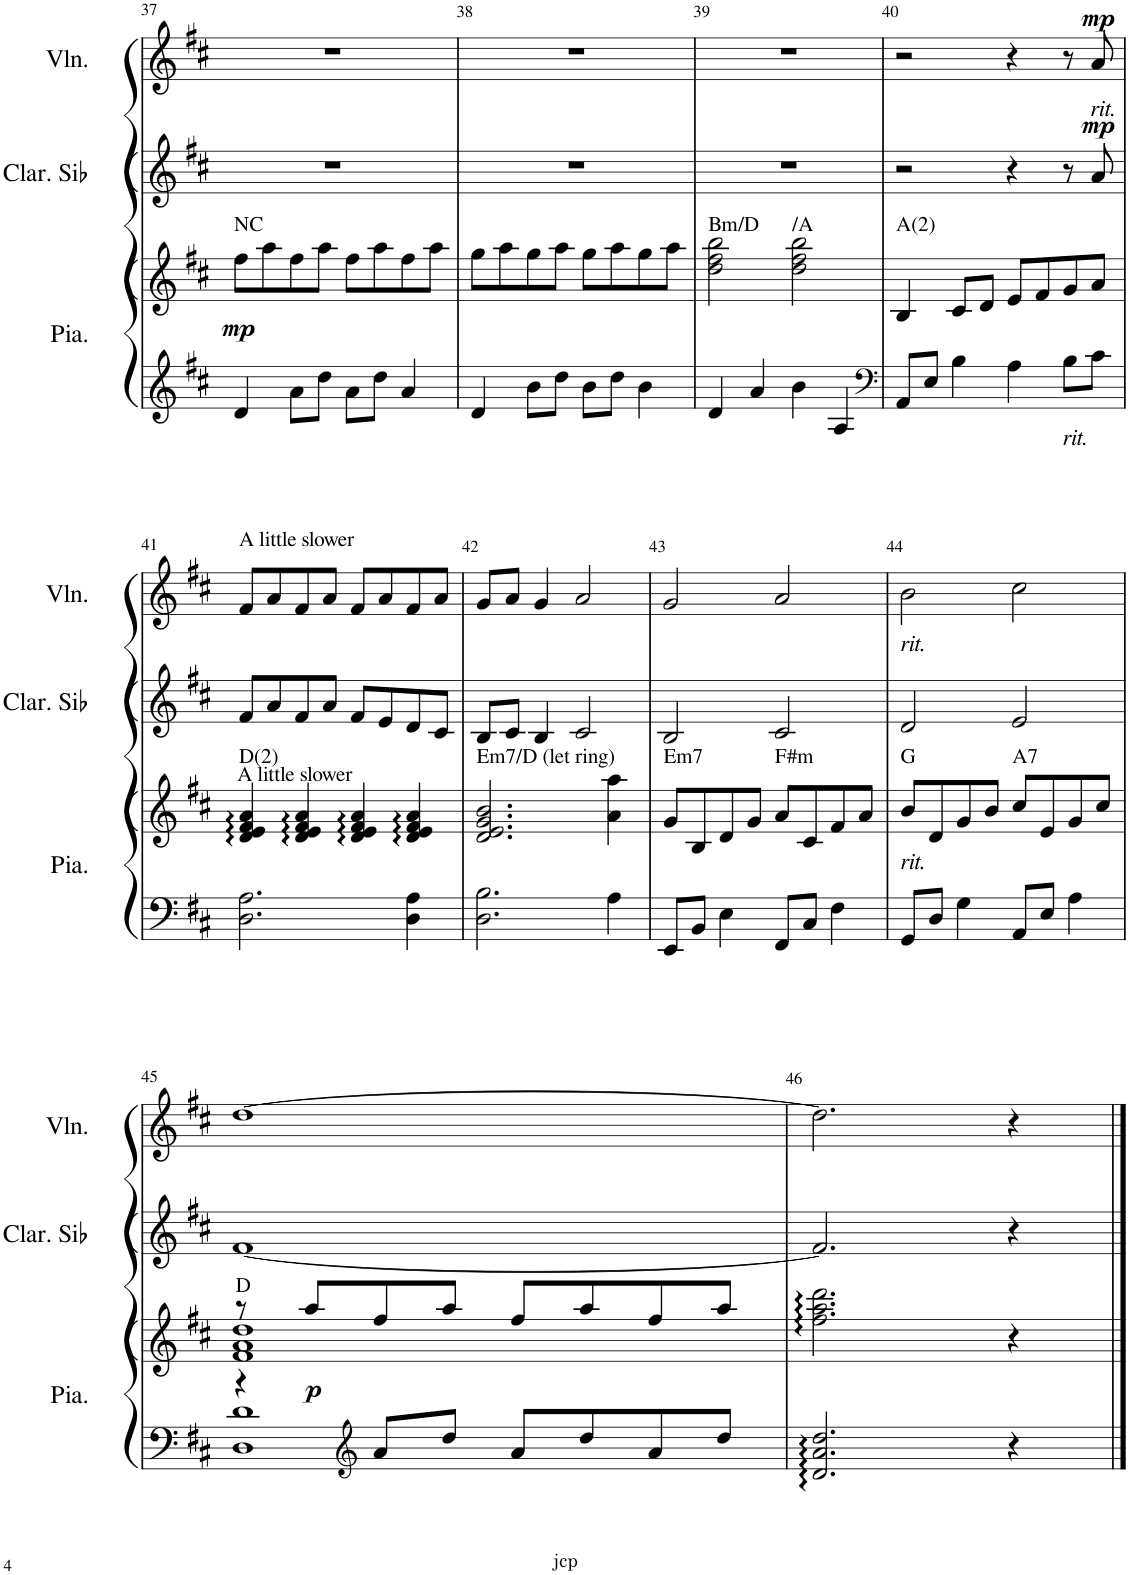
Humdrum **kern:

**kern	**kern	**dynam	**kern	**dynam	**kern	**dynam
*part3	*part3	*part3	*part2	*part2	*part1	*part1
*staff4	*staff3	*staff3/4	*staff2	*staff2	*staff1	*staff1
*I"Piano	*	*	*I"Clarinette en Sib	*	*I"Violon	*
*I'Pia.	*	*	*I'Clar. Sib	*	*I'Vln.	*
!!LO:PB:g=z
*clefG2	*clefG2	*	*clefG2	*	*clefG2	*
*	*	*	*ITrd1c2	*	*	*
*k[f#c#]	*k[f#c#]	*	*k[f#c#]	*	*k[f#c#]	*
*M4/4	*M4/4	*	*M4/4	*	*M4/4	*
*met(c)	*met(c)	*	*met(c)	*	*met(c)	*
=37	=37	=37	=37	=37	=37	=37
!	!LO:TX:a:t=NC	!	!	!	!	!
!	!	!LO:DY:b	!	!	!	!
4d/	8ff#\L	mp	1r	.	1r	.
.	8aa\	.	.	.	.	.
8a\L	8ff#\	.	.	.	.	.
8dd\J	8aa\J	.	.	.	.	.
8a\L	8ff#\L	.	.	.	.	.
8dd\J	8aa\	.	.	.	.	.
4a/	8ff#\	.	.	.	.	.
.	8aa\J	.	.	.	.	.
=38	=38	=38	=38	=38	=38	=38
4d/	8gg\L	.	1r	.	1r	.
.	8aa\	.	.	.	.	.
8b\L	8gg\	.	.	.	.	.
8dd\J	8aa\J	.	.	.	.	.
8b\L	8gg\L	.	.	.	.	.
8dd\J	8aa\	.	.	.	.	.
4b\	8gg\	.	.	.	.	.
.	8aa\J	.	.	.	.	.
=39	=39	=39	=39	=39	=39	=39
!	!LO:TX:a:t=Bm/D	!	!	!	!	!
4d/	2dd\ 2ff#\ 2bb\	.	1r	.	1r	.
4a/	.	.	.	.	.	.
!	!LO:TX:a:t=/A	!	!	!	!	!
4b\	2dd\ 2ff#\ 2bb\	.	.	.	.	.
4A/	.	.	.	.	.	.
=40	=40	=40	=40	=40	=40	=40
*clefF4	*	*	*	*	*	*
!	!LO:TX:a:t=A(2)	!	!	!	!	!
8AA/L	4B/	.	2r	.	2r	.
8E/J	.	.	.	.	.	.
4B\	8c#/L	.	.	.	.	.
.	8d/J	.	.	.	.	.
4A\	8e/L	.	4r	.	4r	.
.	8f#/	.	.	.	.	.
!LO:TX:b:i:t=rit.	!	!	!	!	!	!
8B\L	8g/	.	8r	.	8r	.
!	!	!	!	!	!LO:TX:b:i:t=rit.	!
!	!	!	!	!LO:DY:a	!	!LO:DY:a
8c#\J	8a/J	.	8a/	mp	8a/	mp
!!LO:LB:g=z
=41	=41	=41	=41	=41	=41	=41
!	!	!	!	!	!LO:TX:a:t=A little slower	!
!	!LO:TX:a:t=D(2)	!	!	!	!	!
!	!LO:TX:a:t=A little slower	!	!	!	!	!
2.D\ 2.A\	4d/ 4e/ 4f#/ 4a/	.	8f#/L	.	8f#/L	.
.	.	.	8a/	.	8a/	.
.	4d/ 4e/ 4f#/ 4a/	.	8f#/	.	8f#/	.
.	.	.	8a/J	.	8a/J	.
.	4d/ 4e/ 4f#/ 4a/	.	8f#/L	.	8f#/L	.
.	.	.	8e/	.	8a/	.
4D\ 4A\	4d/ 4e/ 4f#/ 4a/	.	8d/	.	8f#/	.
.	.	.	8c#/J	.	8a/J	.
=42	=42	=42	=42	=42	=42	=42
!	!LO:TX:a:t=Em7/D (let ring)	!	!	!	!	!
2.D\ 2.B\	2.d/ 2.e/ 2.g/ 2.b/	.	8B/L	.	8g/L	.
.	.	.	8c#/J	.	8a/J	.
.	.	.	4B/	.	4g/	.
.	.	.	2c#/	.	2a/	.
4A\	4a\ 4aa\	.	.	.	.	.
=43	=43	=43	=43	=43	=43	=43
!	!LO:TX:a:t=Em7	!	!	!	!	!
8EE/L	8g/L	.	2B/	.	2g/	.
8BB/J	8B/	.	.	.	.	.
4E\	8d/	.	.	.	.	.
.	8g/J	.	.	.	.	.
!	!LO:TX:a:t=F#m	!	!	!	!	!
8FF#/L	8a/L	.	2c#/	.	2a/	.
8C#/J	8c#/	.	.	.	.	.
4F#\	8f#/	.	.	.	.	.
.	8a/J	.	.	.	.	.
=44	=44	=44	=44	=44	=44	=44
!	!	!	!	!	!LO:TX:b:i:t=rit.	!
!	!LO:TX:a:t=G	!	!	!	!	!
!	!LO:TX:b:i:t=rit.	!	!	!	!	!
8GG/L	8b/L	.	2d/	.	2b\	.
8D/J	8d/	.	.	.	.	.
4G\	8g/	.	.	.	.	.
.	8b/J	.	.	.	.	.
!	!LO:TX:a:t=A7	!	!	!	!	!
8AA/L	8cc#/L	.	2e/	.	2cc#\	.
8E/J	8e/	.	.	.	.	.
4A\	8g/	.	.	.	.	.
.	8cc#/J	.	.	.	.	.
!!LO:LB:g=z
=45	=45	=45	=45	=45	=45	=45
*^	*^	*	*	*	*	*
!	!	!LO:TX:a:t=D	!	!	!	!	!	!
4r	1D 1d	8r	1f# 1a 1dd	.	[1f#	.	[1dd	.
!	!	!	!	!LO:DY:b	!	!	!	!
.	.	8aa/L	.	p	.	.	.	.
*clefG2	*	*	*	*	*	*	*	*
8a/L	.	8ff#/	.	.	.	.	.	.
8dd/J	.	8aa/J	.	.	.	.	.	.
8a/L	.	8ff#/L	.	.	.	.	.	.
8dd/	.	8aa/	.	.	.	.	.	.
8a/	.	8ff#/	.	.	.	.	.	.
8dd/J	.	8aa/J	.	.	.	.	.	.
*v	*v	*	*	*	*	*	*	*
*	*v	*v	*	*	*	*	*
=46	=46	=46	=46	=46	=46	=46
2.d/: 2.a/: 2.dd/:	2.ff#\ 2.aa\ 2.ddd\	.	2.f#/]	.	2.dd\]	.
4r	4r	.	4r	.	4r	.
==	==	==	==	==	==	==
*-	*-	*-	*-	*-	*-	*-
